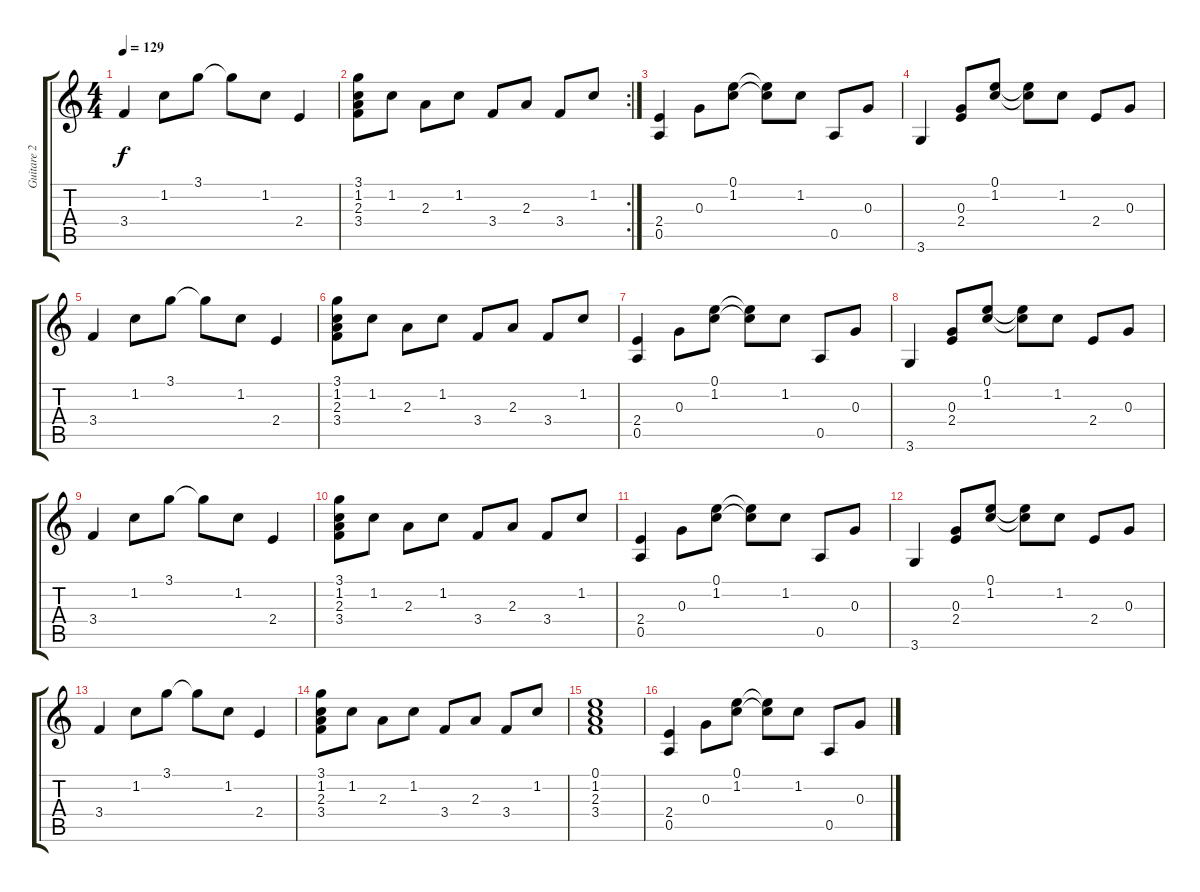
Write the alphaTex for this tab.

\track ("Guitare 2" "Guitare 2") {instrument acousticguitarnylon}
\staff {score tabs}
\tuning (E4 B3 G3 D3 A2 E2) {hide}
\ts (4 4)
\tempo 129
\clef g2
\ks c
3.4.4{dy f} 1.2.8 3.1.8 3.1{t}.8 1.2.8 2.4.4 |
\rc 2
(3.1 1.2 2.3 3.4).8 1.2.8 2.3.8 1.2.8 3.4.8 2.3.8 3.4.8 1.2.8 |
(2.4 0.5).4 0.3.8 (0.1 1.2).8 (0.1{t} 1.2{t}).8 1.2.8 0.5.8 0.3.8 |
3.6.4 (0.3 2.4).8 (0.1 1.2).8 (0.1{t} 1.2{t}).8 1.2.8 2.4.8 0.3.8 |
3.4.4 1.2.8 3.1.8 3.1{t}.8 1.2.8 2.4.4 |
(3.1 1.2 2.3 3.4).8 1.2.8 2.3.8 1.2.8 3.4.8 2.3.8 3.4.8 1.2.8 |
(2.4 0.5).4 0.3.8 (0.1 1.2).8 (0.1{t} 1.2{t}).8 1.2.8 0.5.8 0.3.8 |
3.6.4 (0.3 2.4).8 (0.1 1.2).8 (0.1{t} 1.2{t}).8 1.2.8 2.4.8 0.3.8 |
3.4.4 1.2.8 3.1.8 3.1{t}.8 1.2.8 2.4.4 |
(3.1 1.2 2.3 3.4).8 1.2.8 2.3.8 1.2.8 3.4.8 2.3.8 3.4.8 1.2.8 |
(2.4 0.5).4 0.3.8 (0.1 1.2).8 (0.1{t} 1.2{t}).8 1.2.8 0.5.8 0.3.8 |
3.6.4 (0.3 2.4).8 (0.1 1.2).8 (0.1{t} 1.2{t}).8 1.2.8 2.4.8 0.3.8 |
3.4.4 1.2.8 3.1.8 3.1{t}.8 1.2.8 2.4.4 |
(3.1 1.2 2.3 3.4).8 1.2.8 2.3.8 1.2.8 3.4.8 2.3.8 3.4.8 1.2.8 |
(0.1 1.2 2.3 3.4).1 |
(2.4 0.5).4 0.3.8 (0.1 1.2).8 (0.1{t} 1.2{t}).8 1.2.8 0.5.8 0.3.8
